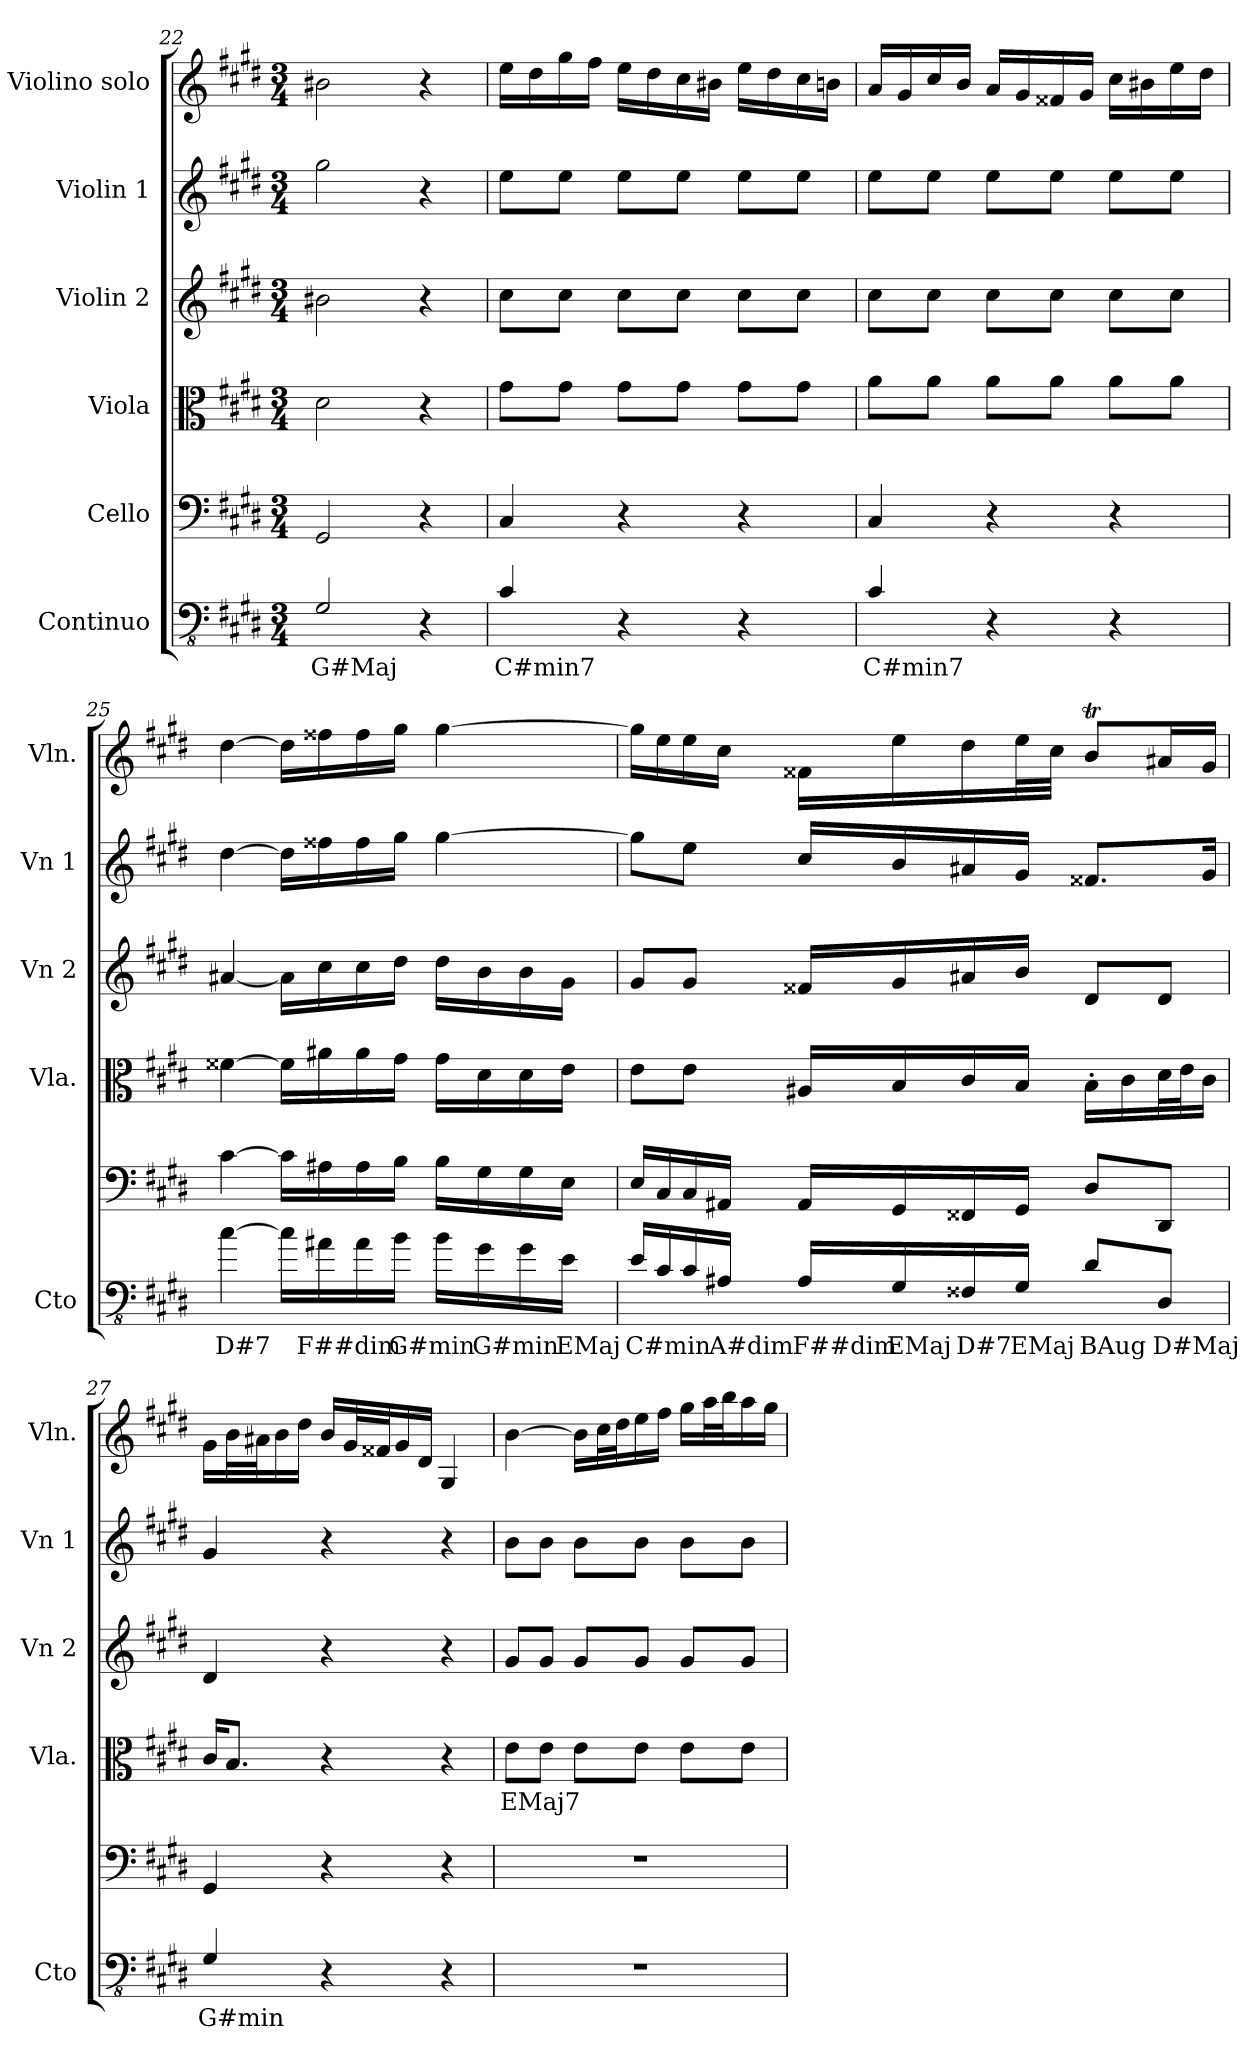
**kern	**text	**kern	**kern	**text	**kern	**kern	**kern
*part6	*part6	*part5	*part4	*part4	*part3	*part2	*part1
*staff6	*staff6	*staff5	*staff4	*staff4	*staff3	*staff2	*staff1
*I"Continuo	*	*I"Cello	*I"Viola	*	*I"Violin 2	*I"Violin 1	*I"Violino solo
*I'Cto	*	*	*I'Vla.	*	*I'Vn 2	*I'Vn 1	*I'Vln.
*clefFv4	*	*clefF4	*clefC3	*	*clefG2	*clefG2	*clefG2
*ITrd7c12	*	*	*	*	*	*	*
*k[f#c#g#d#]	*	*k[f#c#g#d#]	*k[f#c#g#d#]	*	*k[f#c#g#d#]	*k[f#c#g#d#]	*k[f#c#g#d#]
*M3/4	*	*M3/4	*M3/4	*	*M3/4	*M3/4	*M3/4
=22	=22	=22	=22	=22	=22	=22	=22
2GGG#/	G#Maj	2GG#/	2d#\	.	2b#X\	2gg#\	2b#X\
4r	.	4r	4r	.	4r	4r	4r
=23	=23	=23	=23	=23	=23	=23	=23
4CC#/	C#min7	4C#/	8g#\L	.	8cc#\L	8ee\L	16ee\LL
.	.	.	.	.	.	.	16dd#\
.	.	.	8g#\J	.	8cc#\J	8ee\J	16gg#\
.	.	.	.	.	.	.	16ff#\JJ
4r	.	4r	8g#\L	.	8cc#\L	8ee\L	16ee\LL
.	.	.	.	.	.	.	16dd#\
.	.	.	8g#\J	.	8cc#\J	8ee\J	16cc#\
.	.	.	.	.	.	.	16b#X\JJ
4r	.	4r	8g#\L	.	8cc#\L	8ee\L	16ee\LL
.	.	.	.	.	.	.	16dd#\
.	.	.	8g#\J	.	8cc#\J	8ee\J	16cc#\
.	.	.	.	.	.	.	16bn\JJ
!!LO:LB:g=z
=24	=24	=24	=24	=24	=24	=24	=24
4CC#/	C#min7	4C#/	8a\L	.	8cc#\L	8ee\L	16a/LL
.	.	.	.	.	.	.	16g#/
.	.	.	8a\J	.	8cc#\J	8ee\J	16cc#/
.	.	.	.	.	.	.	16b/JJ
4r	.	4r	8a\L	.	8cc#\L	8ee\L	16a/LL
.	.	.	.	.	.	.	16g#/
.	.	.	8a\J	.	8cc#\J	8ee\J	16f##X/
.	.	.	.	.	.	.	16g#/JJ
4r	.	4r	8a\L	.	8cc#\L	8ee\L	16cc#\LL
.	.	.	.	.	.	.	16b#X\
.	.	.	8a\J	.	8cc#\J	8ee\J	16ee\
.	.	.	.	.	.	.	16dd#\JJ
=25	=25	=25	=25	=25	=25	=25	=25
[4C#\	D#7	[4c#\	[4f##X\	.	[4a#X/	[4dd#\	[4dd#\
16C#\LL]	.	16c#\LL]	16f##\LL]	.	16a#\LL]	16dd#\LL]	16dd#\LL]
16AA#X\	F##dim	16A#X\	16a#X\	.	16cc#\	16ff##X\	16ff##X\
16AA#\	.	16A#\	16a#\	.	16cc#\	16ff##\	16ff##\
16BB\JJ	G#min	16B\JJ	16g#\JJ	.	16dd#\JJ	16gg#\JJ	16gg#\JJ
16BB\LL	.	16B\LL	16g#\LL	.	16dd#\LL	[4gg#\	[4gg#\
16GG#\	G#min	16G#\	16d#\	.	16b\	.	.
16GG#\	.	16G#\	16d#\	.	16b\	.	.
16EE\JJ	EMaj	16E\JJ	16e\JJ	.	16g#\JJ	.	.
!!LO:PB:g=z
=26	=26	=26	=26	=26	=26	=26	=26
16EE/LL	C#min	16E/LL	8e\L	.	8g#/L	8gg#\L]	16gg#\LL]
16CC#/	.	16C#/	.	.	.	.	16ee\
16CC#/	.	16C#/	8e\J	.	8g#/J	8ee\J	16ee\
16AAA#X/JJ	A#dim	16AA#X/JJ	.	.	.	.	16cc#\JJ
16AAA#/LL	F##dim	16AA#/LL	16A#X/LL	.	16f##X/LL	16cc#/LL	16f##X\LL
16GGG#/	EMaj	16GG#/	16B/	.	16g#/	16b/	16ee\
16FFF##X/	D#7	16FF##X/	16c#/	.	16a#X/	16a#X/	16dd#\
16GGG#/JJ	EMaj	16GG#/JJ	16B/JJ	.	16b/JJ	16g#/JJ	32ee\L
.	.	.	.	.	.	.	32cc#\JJJ
8DD#/L	BAug	8D#/L	16B'\LL	.	8d#/L	8.f##X/L	8bT/L
.	.	.	16c#\	.	.	.	.
8DDD#/J	D#Maj	8DD#/J	32d#\L	.	8d#/J	.	16a#X/L
.	.	.	32e\J	.	.	.	.
.	.	.	16c#\JJ	.	.	16g#/Jk	16g#/JJ
!!LO:PB:g=z
=27	=27	=27	=27	=27	=27	=27	=27
4GGG#/	G#min	4GG#/	16c#/KL	.	4d#/	4g#/	16g#\LL
.	.	.	8.B/J	.	.	.	32b\L
.	.	.	.	.	.	.	32a#X\J
.	.	.	.	.	.	.	16b\
.	.	.	.	.	.	.	16dd#\JJ
4r	.	4r	4r	.	4r	4r	16b/LL
.	.	.	.	.	.	.	32g#/L
.	.	.	.	.	.	.	32f##X/J
.	.	.	.	.	.	.	16g#/
.	.	.	.	.	.	.	16d#/JJ
4r	.	4r	4r	.	4r	4r	4G#/
=28	=28	=28	=28	=28	=28	=28	=28
2.r	.	2.r	8e\L	EMaj7	8g#/L	8b\L	[4b\
.	.	.	8e\J	.	8g#/J	8b\J	.
.	.	.	8e\L	.	8g#/L	8b\L	16b\LL]
.	.	.	.	.	.	.	32cc#\L
.	.	.	.	.	.	.	32dd#\J
.	.	.	8e\J	.	8g#/J	8b\J	16ee\
.	.	.	.	.	.	.	16ff#\JJ
.	.	.	8e\L	.	8g#/L	8b\L	16gg#\LL
.	.	.	.	.	.	.	32aa\L
.	.	.	.	.	.	.	32bb\J
.	.	.	8e\J	.	8g#/J	8b\J	16aa\
.	.	.	.	.	.	.	16gg#\JJ
=	=	=	=	=	=	=	=
*-	*-	*-	*-	*-	*-	*-	*-
